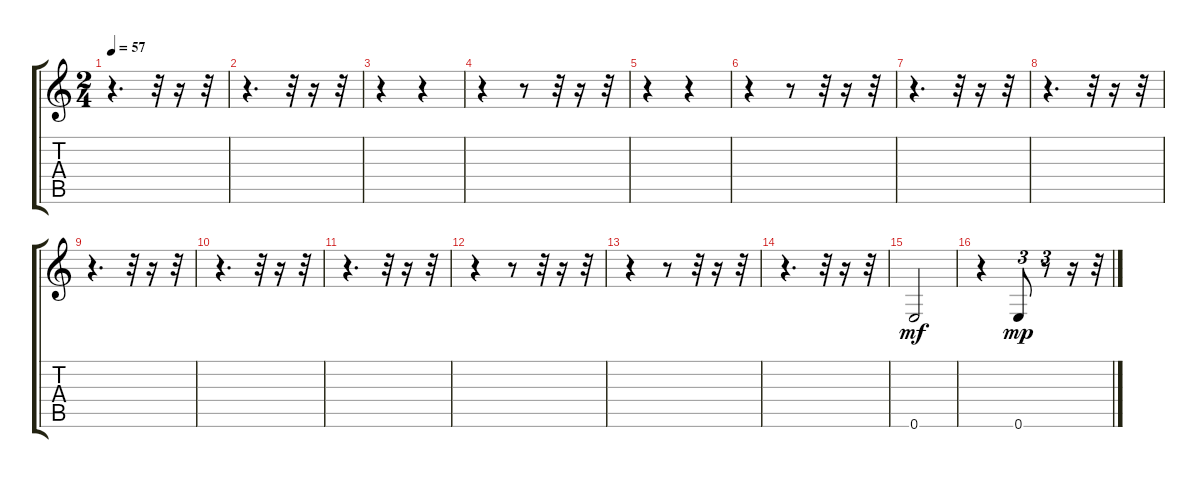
\track "" {instrument electricbasspick}
\staff {score tabs}
\tuning (E4 B3 G3 D3 A2 E2) {hide}
\ts (2 4)
\tempo 57
\clef g2
\ks c
r.4{d dy mf} r.32 r.16 r.32 |
r.4{d} r.32 r.16 r.32 |
r.4 r.4 |
r.4 r.8 r.32 r.16 r.32 |
r.4 r.4 |
r.4 r.8 r.32 r.16 r.32 |
r.4{d} r.32 r.16 r.32 |
r.4{d} r.32 r.16 r.32 |
r.4{d} r.32 r.16 r.32 |
r.4{d} r.32 r.16 r.32 |
r.4{d} r.32 r.16 r.32 |
r.4 r.8 r.32 r.16 r.32 |
r.4 r.8 r.32 r.16 r.32 |
r.4{d} r.32 r.16 r.32 |
0.6.2 |
r.4 0.6.8{tu (3 2) dy mp} r.8{tu (3 2)} r.16 r.32{tu (3 2)}
